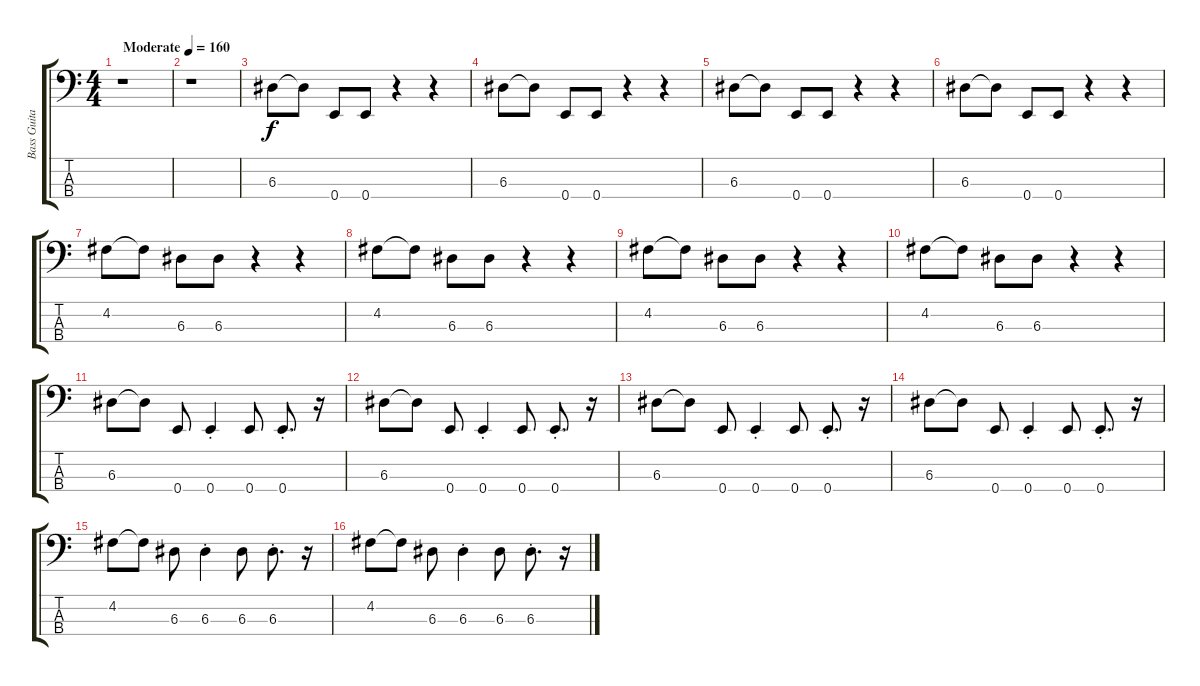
\track ("Bass Guitar" "Bass Guita") {instrument electricbasspick}
\staff {score tabs}
\tuning (G2 D2 A1 E1) {hide}
\ts (4 4)
\tempo (160 "Moderate")
\clef f4
\ks c
r.1{dy f instrument electricbasspick} |
r.1 |
6.3.8 6.3{t}.8 0.4.8 0.4.8 r.4 r.4 |
6.3.8 6.3{t}.8 0.4.8 0.4.8 r.4 r.4 |
6.3.8 6.3{t}.8 0.4.8 0.4.8 r.4 r.4 |
6.3.8 6.3{t}.8 0.4.8 0.4.8 r.4 r.4 |
4.2.8 4.2{t}.8 6.3.8 6.3.8 r.4 r.4 |
4.2.8 4.2{t}.8 6.3.8 6.3.8 r.4 r.4 |
4.2.8 4.2{t}.8 6.3.8 6.3.8 r.4 r.4 |
4.2.8 4.2{t}.8 6.3.8 6.3.8 r.4 r.4 |
6.3.8 6.3{t}.8 0.4.8 0.4{st}.4 0.4.8 0.4{st}.8{d} r.16 |
6.3.8 6.3{t}.8 0.4.8 0.4{st}.4 0.4.8 0.4{st}.8{d} r.16 |
6.3.8 6.3{t}.8 0.4.8 0.4{st}.4 0.4.8 0.4{st}.8{d} r.16 |
6.3.8 6.3{t}.8 0.4.8 0.4{st}.4 0.4.8 0.4{st}.8{d} r.16 |
4.2.8 4.2{t}.8 6.3.8 6.3{st}.4 6.3.8 6.3{st}.8{d} r.16 |
4.2.8 4.2{t}.8 6.3.8 6.3{st}.4 6.3.8 6.3{st}.8{d} r.16
